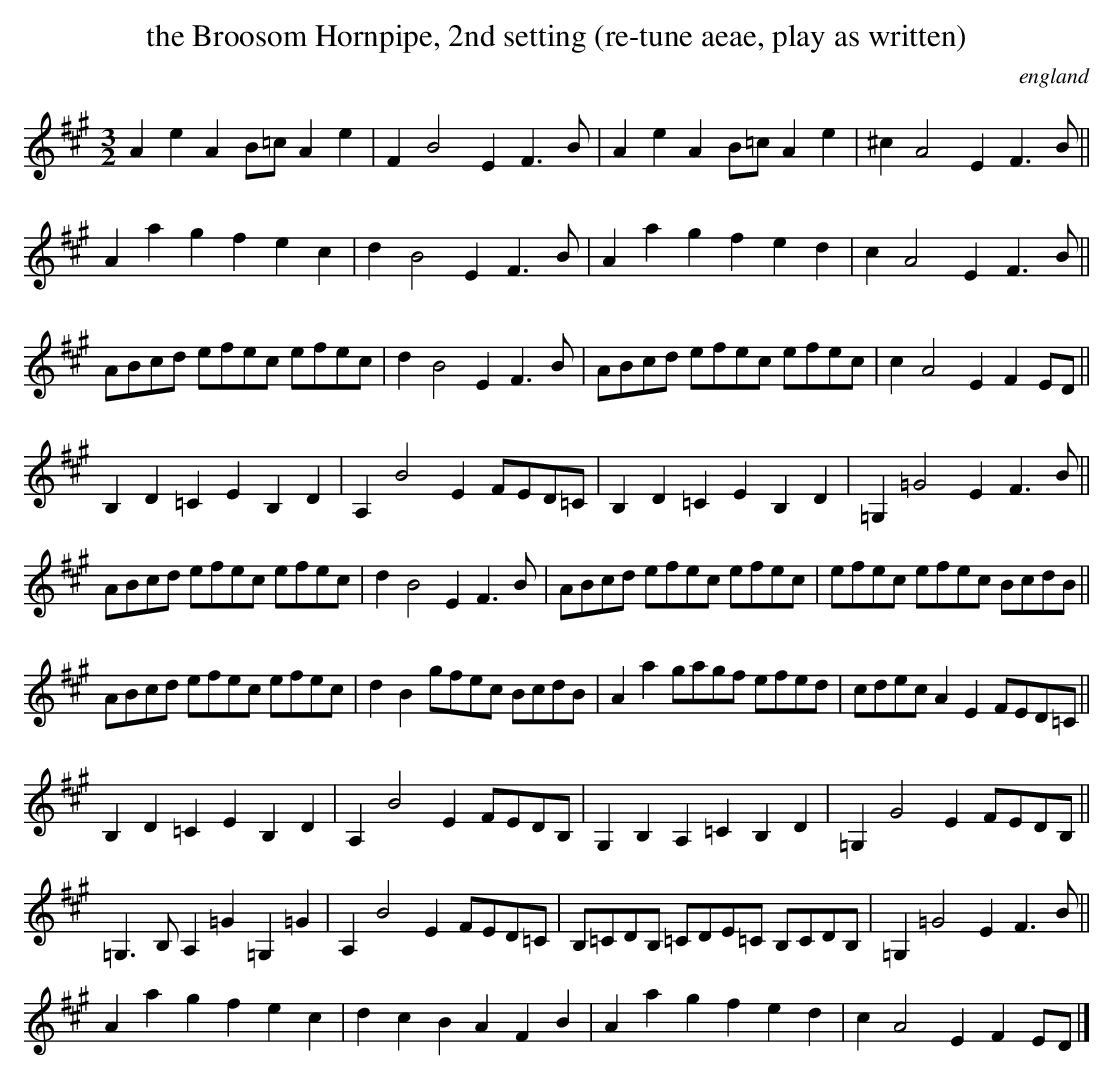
X:1
T:the Broosom Hornpipe, 2nd setting (re-tune aeae, play as written)
O:england
M:3/2
L:1/8
K:A
A2 e2 A2 B=c A2 e2 | F2  B4 E2 F3 B |\
A2 e2 A2 B=c A2 e2 | ^c2 A4 E2 F3 B ||
A2 a2 g2 f2 e2 c2 | d2 B4 E2 F3 B |\
A2 a2 g2 f2 e2 d2 | c2 A4 E2 F3 B ||
ABcd efec efec | d2 B4 E2 F3 B |\
ABcd efec efec | c2 A4 E2 F2 ED||
B,2 D2 =C2 E2 B,2 D2 | A,2 B4 E2 FED=C |\
B,2 D2 =C2 E2 B,2 D2 | =G,2 =G4 E2 F3 B ||
ABcd efec efec | d2 B4 E2 F3 B |\
ABcd efec efec | efec efec BcdB||
ABcd  efec efec | d2 B2 gfec BcdB |\
A2 a2 gagf efed | cdec A2 E2 FED=C||
B,2 D2 =C2 E2 B,2 D2 | A,2 B4 E2 FEDB, |\
G,2 B,2 A,2 =C2 B,2 D2 | =G,2 G4 E2 FEDB, ||
=G,3 B, A,2 =G2 =G,2 =G2 | A,2   B4 E2 FED=C|\
B,=CDB, =CDE=C  B,CDB,   | =G,2 =G4 E2 F3 B||
A2 a2 g2 f2 e2 c2 | d2 c2 B2 A2 F2 B2 |\
A2 a2 g2 f2 e2 d2 | c2 A4 E2 F2 ED |]
